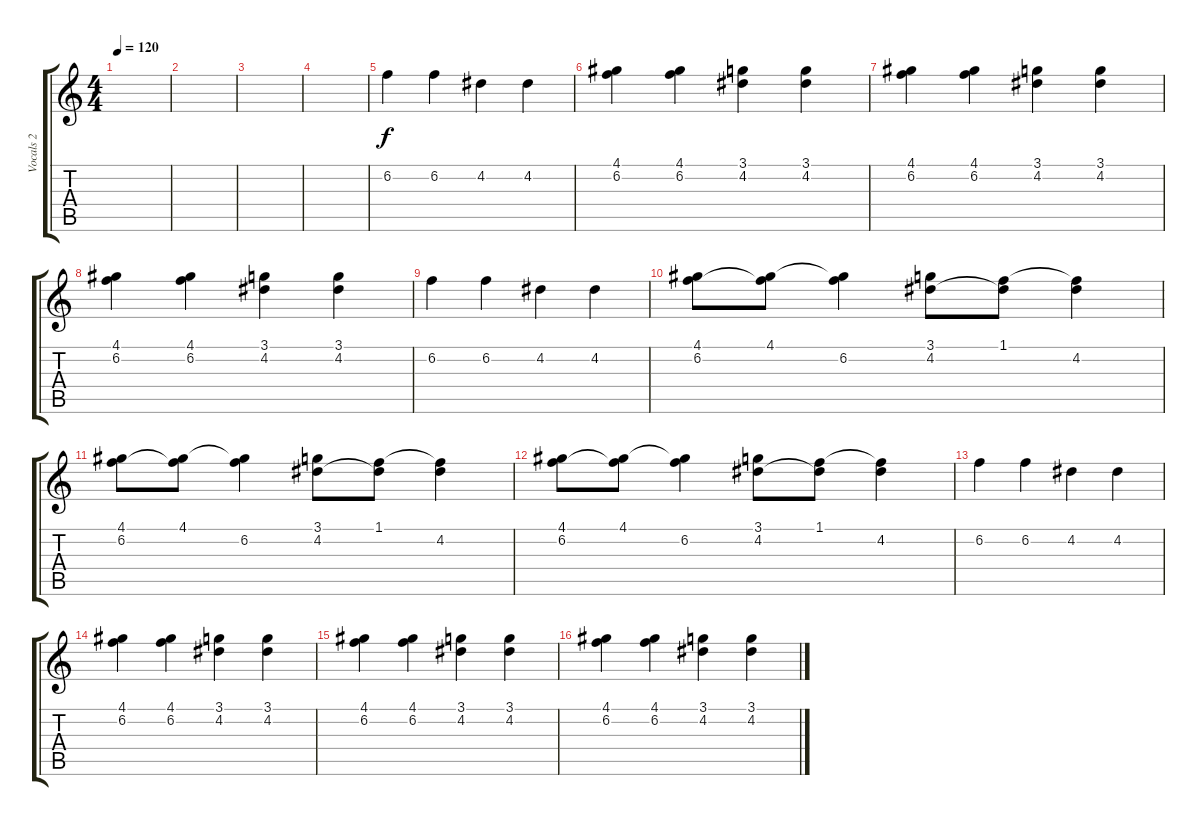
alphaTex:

\track ("Vocals 2" "Vocals 2") {instrument overdrivenguitar}
\staff {score tabs}
\tuning (E4 B3 G3 D3 A2 E2) {hide}
\ts (4 4)
\tempo 120
\clef g2
\ks c
|
|
|
|
6.2.4 6.2.4 4.2.4 4.2.4 |
(4.1 6.2).4 (4.1 6.2).4 (3.1 4.2).4 (3.1 4.2).4 |
(4.1 6.2).4 (4.1 6.2).4 (3.1 4.2).4 (3.1 4.2).4 |
(4.1 6.2).4 (4.1 6.2).4 (3.1 4.2).4 (3.1 4.2).4 |
6.2.4 6.2.4 4.2.4 4.2.4 |
(4.1 6.2).8 (4.1 6.2{t}).8 (4.1{t} 6.2).4 (3.1 4.2).8 (1.1 4.2{t}).8 (1.1{t} 4.2).4 |
(4.1 6.2).8 (4.1 6.2{t}).8 (4.1{t} 6.2).4 (3.1 4.2).8 (1.1 4.2{t}).8 (1.1{t} 4.2).4 |
(4.1 6.2).8 (4.1 6.2{t}).8 (4.1{t} 6.2).4 (3.1 4.2).8 (1.1 4.2{t}).8 (1.1{t} 4.2).4 |
6.2.4 6.2.4 4.2.4 4.2.4 |
(4.1 6.2).4 (4.1 6.2).4 (3.1 4.2).4 (3.1 4.2).4 |
(4.1 6.2).4 (4.1 6.2).4 (3.1 4.2).4 (3.1 4.2).4 |
(4.1 6.2).4 (4.1 6.2).4 (3.1 4.2).4 (3.1 4.2).4
